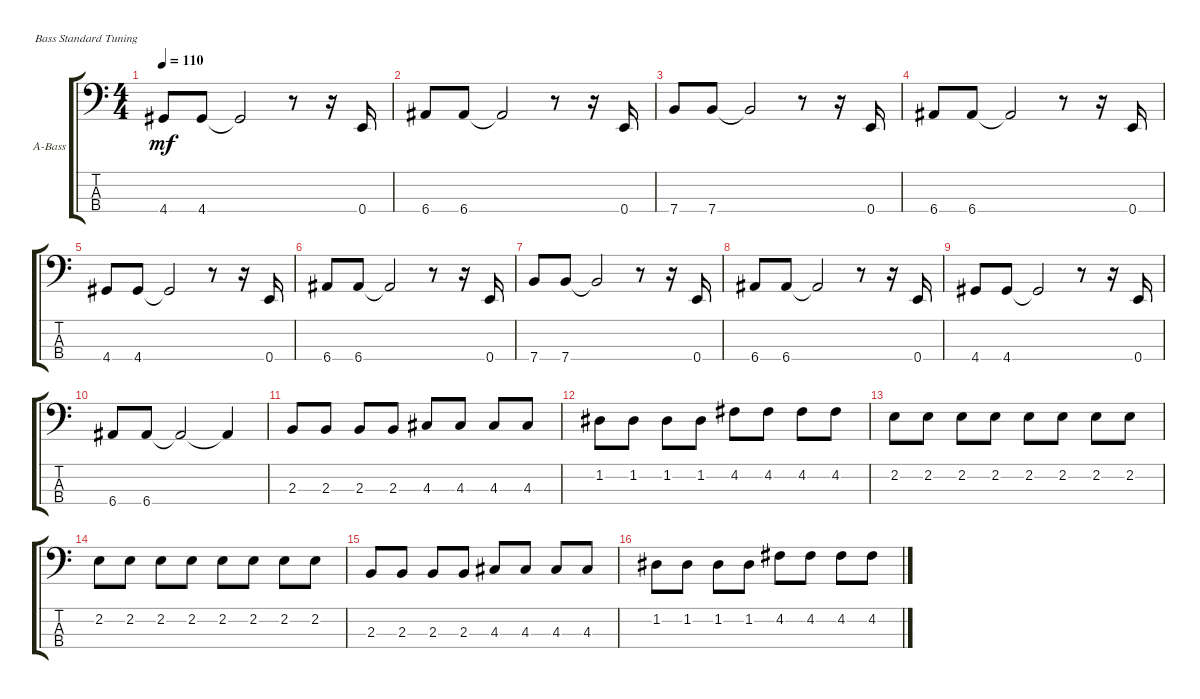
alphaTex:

\defaultSystemsLayout 4
\bracketExtendMode groupsimilarinstruments
\firstSystemTrackNameOrientation horizontal
\otherSystemsTrackNameOrientation horizontal
\track ("Acoustic Bass" "A-Bass") {instrument acousticbass}
\staff {score tabs}
\tuning (G2 D2 A1 E1)
\ts (4 4)
\tempo 110
\clef f4
\ks c
4.4.8{dy mf} 4.4.8 4.4{t}.2 r.8 r.16 0.4.16 |
6.4.8 6.4.8 6.4{t}.2 r.8 r.16 0.4.16 |
7.4.8 7.4.8 7.4{t}.2 r.8 r.16 0.4.16 |
6.4.8 6.4.8 6.4{t}.2 r.8 r.16 0.4.16 |
4.4.8 4.4.8 4.4{t}.2 r.8 r.16 0.4.16 |
6.4.8 6.4.8 6.4{t}.2 r.8 r.16 0.4.16 |
7.4.8 7.4.8 7.4{t}.2 r.8 r.16 0.4.16 |
6.4.8 6.4.8 6.4{t}.2 r.8 r.16 0.4.16 |
4.4.8 4.4.8 4.4{t}.2 r.8 r.16 0.4.16 |
6.4.8 6.4.8 6.4{t}.2 6.4{t}.4 |
2.3.8 2.3.8 2.3.8 2.3.8 4.3.8 4.3.8 4.3.8 4.3.8 |
1.2.8 1.2.8 1.2.8 1.2.8 4.2.8 4.2.8 4.2.8 4.2.8 |
2.2.8 2.2.8 2.2.8 2.2.8 2.2.8 2.2.8 2.2.8 2.2.8 |
2.2.8 2.2.8 2.2.8 2.2.8 2.2.8 2.2.8 2.2.8 2.2.8 |
2.3.8 2.3.8 2.3.8 2.3.8 4.3.8 4.3.8 4.3.8 4.3.8 |
1.2.8 1.2.8 1.2.8 1.2.8 4.2.8 4.2.8 4.2.8 4.2.8
